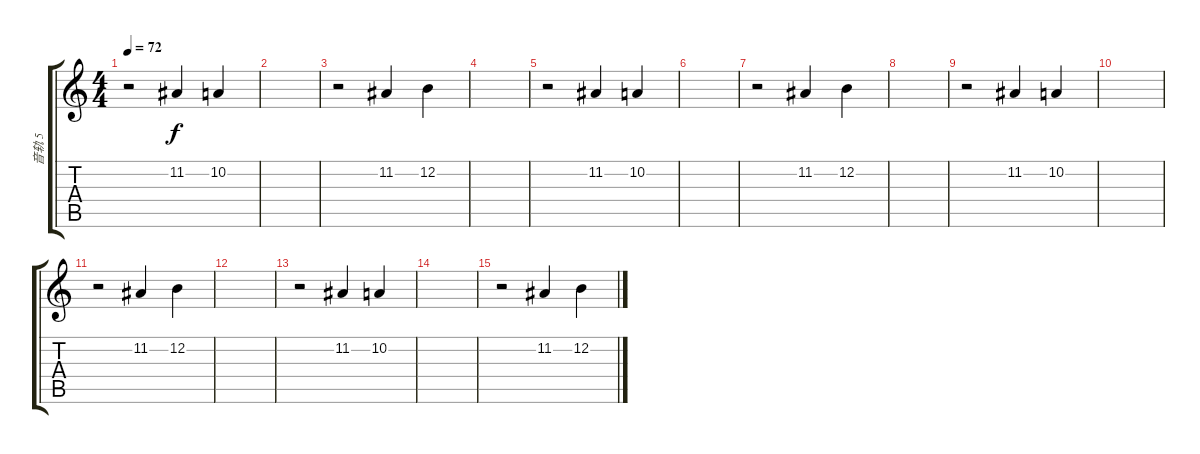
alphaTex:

\track ("音轨 5" "音轨 5") {instrument honkytonkpiano}
\staff {score tabs}
\tuning (E4 B3 G3 D3 A2 E2) {hide}
\ts (4 4)
\tempo 72
\clef g2
\ks c
r.2{dy f} 11.2.4 10.2.4 |
|
r.2 11.2.4 12.2.4 |
|
r.2 11.2.4 10.2.4 |
|
r.2{volume 13} 11.2.4 12.2.4 |
|
r.2 11.2.4 10.2.4 |
|
r.2 11.2.4 12.2.4 |
|
r.2 11.2.4 10.2.4 |
|
r.2{volume 13} 11.2.4 12.2.4
